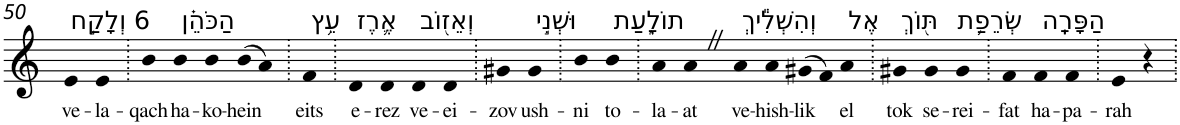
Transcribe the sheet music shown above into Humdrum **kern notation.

**kern	**text
*part1	*part1
*staff1	*staff1
*I"Piano	*
*I'Pno	*
!!LO:PB:g=z
*clefG2	*
*k[]	*
=50	=50
!LO:TX:a:t=6 וְלָקַ֣ח	!
!	!LO:LY:b
4e	ve-
!	!LO:LY:b
4e	-la-
=51.	=51.
!	!LO:LY:b
4b	-qach
!LO:TX:a:t=הַכֹּהֵ֗ן	!
!	!LO:LY:b
4b	ha-
!	!LO:LY:b
4b	-ko-
!	!LO:LY:b
(>8b	-hein
8a)	.
=52.	=52.
!LO:TX:a:t=עֵ֥ץ	!
!	!LO:LY:b
4f	eits
=53.	=53.
!LO:TX:a:t=אֶ֛רֶז	!
!	!LO:LY:b
4d	e-
!	!LO:LY:b
4d	-rez
!LO:TX:a:t=וְאֵז֖וֹב	!
!	!LO:LY:b
4d	ve-
!	!LO:LY:b
4d	-ei-
=54.	=54.
!	!LO:LY:b
4g#X	-zov
!LO:TX:a:t=וּשְׁנִ֣י	!
!	!LO:LY:b
4g#	ush-
=55.	=55.
!	!LO:LY:b
4b	-ni
!LO:TX:a:t=תוֹלָ֑עַת	!
!	!LO:LY:b
4b	to-
=56.	=56.
!	!LO:LY:b
4a	-la-
!	!LO:LY:b
4aZ	-at
!LO:TX:a:t=וְהִשְׁלִ֕יךְ	!
!	!LO:LY:b
4a	ve-
!	!LO:LY:b
4a	-hish-
!	!LO:LY:b
(>8g#X	-lik
8f)	.
!LO:TX:a:t=אֶל	!
!	!LO:LY:b
4a	el
=57.	=57.
!LO:TX:a:t=תּ֖וֹךְ	!
!	!LO:LY:b
4g#X	tok
!LO:TX:a:t=שְׂרֵפַ֥ת	!
!	!LO:LY:b
4g#	se-
!	!LO:LY:b
4g#	-rei-
=58.	=58.
!	!LO:LY:b
4f	-fat
!LO:TX:a:t=הַפָּרָֽה	!
!	!LO:LY:b
4f	ha-
!	!LO:LY:b
4f	-pa-
=59.	=59.
!	!LO:LY:b
4e	-rah
4r	.
=.	=.
*-	*-
